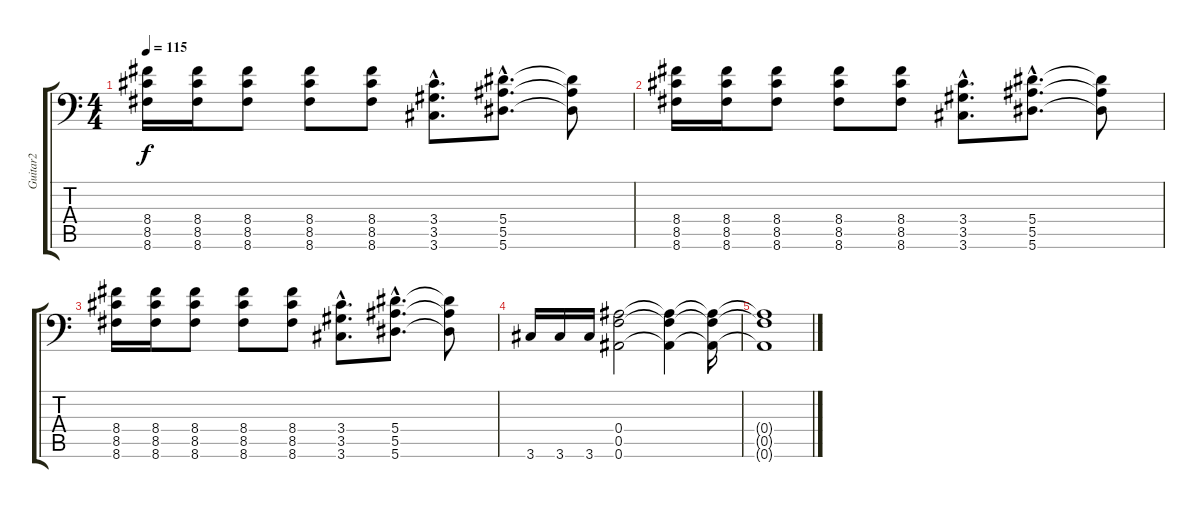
\track ("Guitar2" "Guitar2") {instrument distortionguitar}
\staff {score tabs}
\tuning (C4 G3 Eb3 Bb2 F2 Bb1) {hide}
\ts (4 4)
\tempo 115
\clef f4
\ks c
(8.4 8.5 8.6).16{dy f} (8.4 8.5 8.6).16 (8.4 8.5 8.6).8 (8.4 8.5 8.6).8 (8.4 8.5 8.6).8 (3.4{hac} 3.5{hac} 3.6{hac}).8{d} (5.4{hac} 5.5{hac} 5.6{hac}).8{d} (5.4{t} 5.5{t} 5.6{t}).8 |
(8.4 8.5 8.6).16 (8.4 8.5 8.6).16 (8.4 8.5 8.6).8 (8.4 8.5 8.6).8 (8.4 8.5 8.6).8 (3.4{hac} 3.5{hac} 3.6{hac}).8{d} (5.4{hac} 5.5{hac} 5.6{hac}).8{d} (5.4{t} 5.5{t} 5.6{t}).8 |
(8.4 8.5 8.6).16 (8.4 8.5 8.6).16 (8.4 8.5 8.6).8 (8.4 8.5 8.6).8 (8.4 8.5 8.6).8 (3.4{hac} 3.5{hac} 3.6{hac}).8{d} (5.4{hac} 5.5{hac} 5.6{hac}).8{d} (5.4{t} 5.5{t} 5.6{t}).8 |
3.6.16 3.6.16 3.6.16 (0.4 0.5 0.6).2 (0.4{t} 0.5{t} 0.6{t}).4 (0.4{t} 0.5{t} 0.6{t}).16 |
(0.4{t} 0.5{t} 0.6{t}).1
